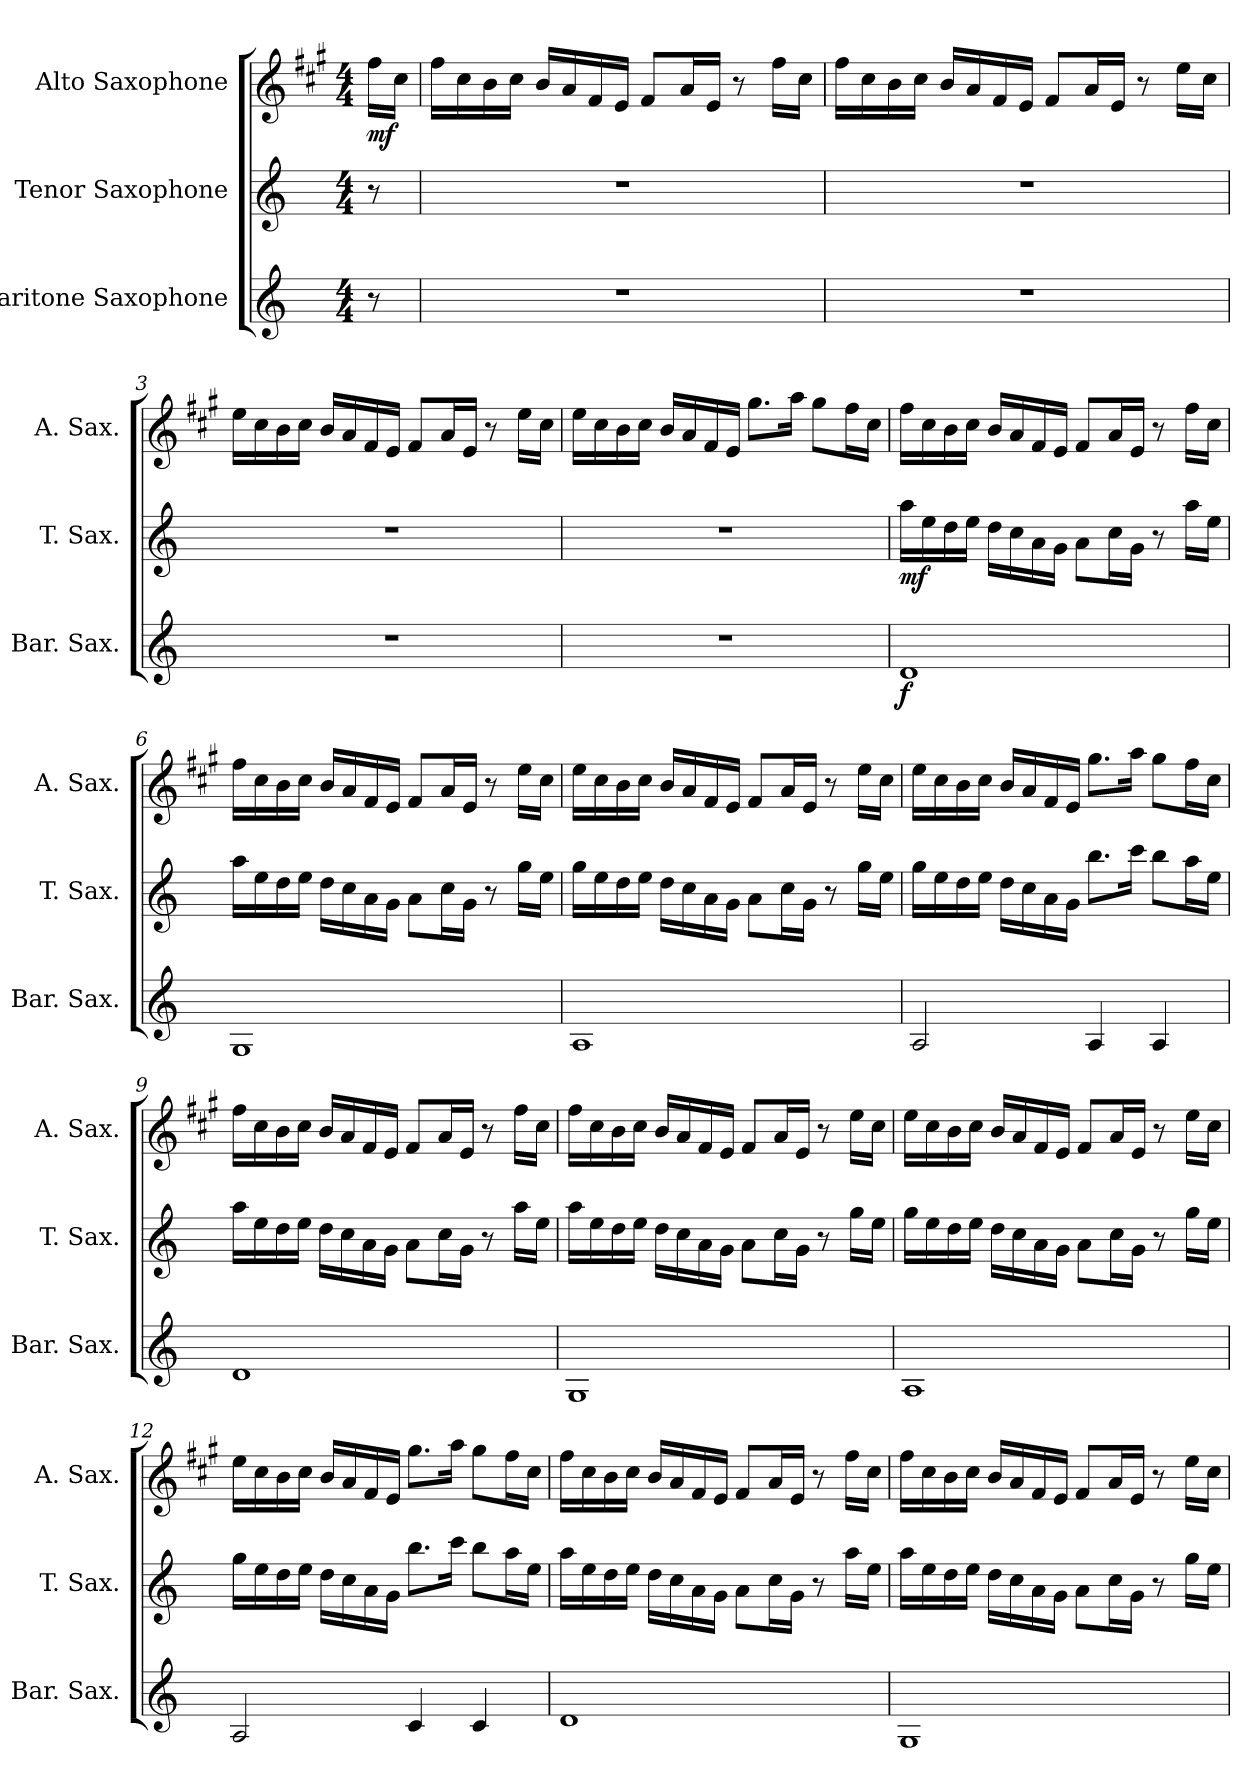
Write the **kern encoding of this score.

**kern	**dynam	**kern	**dynam	**kern	**dynam
*part3	*part3	*part2	*part2	*part1	*part1
*staff3	*staff3	*staff2	*staff2	*staff1	*staff1
*I"Baritone Saxophone	*	*I"Tenor Saxophone	*	*I"Alto Saxophone	*
*I'Bar. Sax.	*	*I'T. Sax.	*	*I'A. Sax.	*
*clefG2	*	*clefG2	*	*clefG2	*
*ITrd12c21	*	*ITrd8c14	*	*ITrd5c9	*
*k[]	*	*k[]	*	*k[]	*
*M4/4	*	*M4/4	*	*M4/4	*
=	=	=	=	=	=
!	!	!	!	!	!LO:DY:b
8r	.	8r	.	16a\LL	mf
.	.	.	.	16e\JJ	.
=1	=1	=1	=1	=1	=1
1r	.	1r	.	16a\LL	.
.	.	.	.	16e\	.
.	.	.	.	16d\	.
.	.	.	.	16e\JJ	.
.	.	.	.	16d/LL	.
.	.	.	.	16c/	.
.	.	.	.	16A/	.
.	.	.	.	16G/JJ	.
.	.	.	.	8A/L	.
.	.	.	.	16c/L	.
.	.	.	.	16G/JJ	.
.	.	.	.	8r	.
.	.	.	.	16a\LL	.
.	.	.	.	16e\JJ	.
=2	=2	=2	=2	=2	=2
1r	.	1r	.	16a\LL	.
.	.	.	.	16e\	.
.	.	.	.	16d\	.
.	.	.	.	16e\JJ	.
.	.	.	.	16d/LL	.
.	.	.	.	16c/	.
.	.	.	.	16A/	.
.	.	.	.	16G/JJ	.
.	.	.	.	8A/L	.
.	.	.	.	16c/L	.
.	.	.	.	16G/JJ	.
.	.	.	.	8r	.
.	.	.	.	16g\LL	.
.	.	.	.	16e\JJ	.
!!LO:LB:g=z
=3	=3	=3	=3	=3	=3
1r	.	1r	.	16g\LL	.
.	.	.	.	16e\	.
.	.	.	.	16d\	.
.	.	.	.	16e\JJ	.
.	.	.	.	16d/LL	.
.	.	.	.	16c/	.
.	.	.	.	16A/	.
.	.	.	.	16G/JJ	.
.	.	.	.	8A/L	.
.	.	.	.	16c/L	.
.	.	.	.	16G/JJ	.
.	.	.	.	8r	.
.	.	.	.	16g\LL	.
.	.	.	.	16e\JJ	.
=4	=4	=4	=4	=4	=4
1r	.	1r	.	16g\LL	.
.	.	.	.	16e\	.
.	.	.	.	16d\	.
.	.	.	.	16e\JJ	.
.	.	.	.	16d/LL	.
.	.	.	.	16c/	.
.	.	.	.	16A/	.
.	.	.	.	16G/JJ	.
.	.	.	.	8.b\L	.
.	.	.	.	16cc\Jk	.
.	.	.	.	8b\L	.
.	.	.	.	16a\L	.
.	.	.	.	16e\JJ	.
=5	=5	=5	=5	=5	=5
!	!LO:DY:b	!	!LO:DY:b	!	!
1D	f	16a\LL	mf	16a\LL	.
.	.	16e\	.	16e\	.
.	.	16d\	.	16d\	.
.	.	16e\JJ	.	16e\JJ	.
.	.	16d\LL	.	16d/LL	.
.	.	16c\	.	16c/	.
.	.	16A\	.	16A/	.
.	.	16G\JJ	.	16G/JJ	.
.	.	8A\L	.	8A/L	.
.	.	16c\L	.	16c/L	.
.	.	16G\JJ	.	16G/JJ	.
.	.	8r	.	8r	.
.	.	16a\LL	.	16a\LL	.
.	.	16e\JJ	.	16e\JJ	.
!!LO:LB:g=z
=6	=6	=6	=6	=6	=6
1GG	.	16a\LL	.	16a\LL	.
.	.	16e\	.	16e\	.
.	.	16d\	.	16d\	.
.	.	16e\JJ	.	16e\JJ	.
.	.	16d\LL	.	16d/LL	.
.	.	16c\	.	16c/	.
.	.	16A\	.	16A/	.
.	.	16G\JJ	.	16G/JJ	.
.	.	8A\L	.	8A/L	.
.	.	16c\L	.	16c/L	.
.	.	16G\JJ	.	16G/JJ	.
.	.	8r	.	8r	.
.	.	16g\LL	.	16g\LL	.
.	.	16e\JJ	.	16e\JJ	.
=7	=7	=7	=7	=7	=7
1AA	.	16g\LL	.	16g\LL	.
.	.	16e\	.	16e\	.
.	.	16d\	.	16d\	.
.	.	16e\JJ	.	16e\JJ	.
.	.	16d\LL	.	16d/LL	.
.	.	16c\	.	16c/	.
.	.	16A\	.	16A/	.
.	.	16G\JJ	.	16G/JJ	.
.	.	8A\L	.	8A/L	.
.	.	16c\L	.	16c/L	.
.	.	16G\JJ	.	16G/JJ	.
.	.	8r	.	8r	.
.	.	16g\LL	.	16g\LL	.
.	.	16e\JJ	.	16e\JJ	.
=8	=8	=8	=8	=8	=8
2AA/	.	16g\LL	.	16g\LL	.
.	.	16e\	.	16e\	.
.	.	16d\	.	16d\	.
.	.	16e\JJ	.	16e\JJ	.
.	.	16d\LL	.	16d/LL	.
.	.	16c\	.	16c/	.
.	.	16A\	.	16A/	.
.	.	16G\JJ	.	16G/JJ	.
4AA/	.	8.b\L	.	8.b\L	.
.	.	16cc\Jk	.	16cc\Jk	.
4AA/	.	8b\L	.	8b\L	.
.	.	16a\L	.	16a\L	.
.	.	16e\JJ	.	16e\JJ	.
!!LO:PB:g=z
=9	=9	=9	=9	=9	=9
1D	.	16a\LL	.	16a\LL	.
.	.	16e\	.	16e\	.
.	.	16d\	.	16d\	.
.	.	16e\JJ	.	16e\JJ	.
.	.	16d\LL	.	16d/LL	.
.	.	16c\	.	16c/	.
.	.	16A\	.	16A/	.
.	.	16G\JJ	.	16G/JJ	.
.	.	8A\L	.	8A/L	.
.	.	16c\L	.	16c/L	.
.	.	16G\JJ	.	16G/JJ	.
.	.	8r	.	8r	.
.	.	16a\LL	.	16a\LL	.
.	.	16e\JJ	.	16e\JJ	.
=10	=10	=10	=10	=10	=10
1GG	.	16a\LL	.	16a\LL	.
.	.	16e\	.	16e\	.
.	.	16d\	.	16d\	.
.	.	16e\JJ	.	16e\JJ	.
.	.	16d\LL	.	16d/LL	.
.	.	16c\	.	16c/	.
.	.	16A\	.	16A/	.
.	.	16G\JJ	.	16G/JJ	.
.	.	8A\L	.	8A/L	.
.	.	16c\L	.	16c/L	.
.	.	16G\JJ	.	16G/JJ	.
.	.	8r	.	8r	.
.	.	16g\LL	.	16g\LL	.
.	.	16e\JJ	.	16e\JJ	.
=11	=11	=11	=11	=11	=11
1AA	.	16g\LL	.	16g\LL	.
.	.	16e\	.	16e\	.
.	.	16d\	.	16d\	.
.	.	16e\JJ	.	16e\JJ	.
.	.	16d\LL	.	16d/LL	.
.	.	16c\	.	16c/	.
.	.	16A\	.	16A/	.
.	.	16G\JJ	.	16G/JJ	.
.	.	8A\L	.	8A/L	.
.	.	16c\L	.	16c/L	.
.	.	16G\JJ	.	16G/JJ	.
.	.	8r	.	8r	.
.	.	16g\LL	.	16g\LL	.
.	.	16e\JJ	.	16e\JJ	.
!!LO:LB:g=z
=12	=12	=12	=12	=12	=12
2AA/	.	16g\LL	.	16g\LL	.
.	.	16e\	.	16e\	.
.	.	16d\	.	16d\	.
.	.	16e\JJ	.	16e\JJ	.
.	.	16d\LL	.	16d/LL	.
.	.	16c\	.	16c/	.
.	.	16A\	.	16A/	.
.	.	16G\JJ	.	16G/JJ	.
4C/	.	8.b\L	.	8.b\L	.
.	.	16cc\Jk	.	16cc\Jk	.
4C/	.	8b\L	.	8b\L	.
.	.	16a\L	.	16a\L	.
.	.	16e\JJ	.	16e\JJ	.
=13	=13	=13	=13	=13	=13
1D	.	16a\LL	.	16a\LL	.
.	.	16e\	.	16e\	.
.	.	16d\	.	16d\	.
.	.	16e\JJ	.	16e\JJ	.
.	.	16d\LL	.	16d/LL	.
.	.	16c\	.	16c/	.
.	.	16A\	.	16A/	.
.	.	16G\JJ	.	16G/JJ	.
.	.	8A\L	.	8A/L	.
.	.	16c\L	.	16c/L	.
.	.	16G\JJ	.	16G/JJ	.
.	.	8r	.	8r	.
.	.	16a\LL	.	16a\LL	.
.	.	16e\JJ	.	16e\JJ	.
=14	=14	=14	=14	=14	=14
1GG	.	16a\LL	.	16a\LL	.
.	.	16e\	.	16e\	.
.	.	16d\	.	16d\	.
.	.	16e\JJ	.	16e\JJ	.
.	.	16d\LL	.	16d/LL	.
.	.	16c\	.	16c/	.
.	.	16A\	.	16A/	.
.	.	16G\JJ	.	16G/JJ	.
.	.	8A\L	.	8A/L	.
.	.	16c\L	.	16c/L	.
.	.	16G\JJ	.	16G/JJ	.
.	.	8r	.	8r	.
.	.	16g\LL	.	16g\LL	.
.	.	16e\JJ	.	16e\JJ	.
=	=	=	=	=	=
*-	*-	*-	*-	*-	*-
